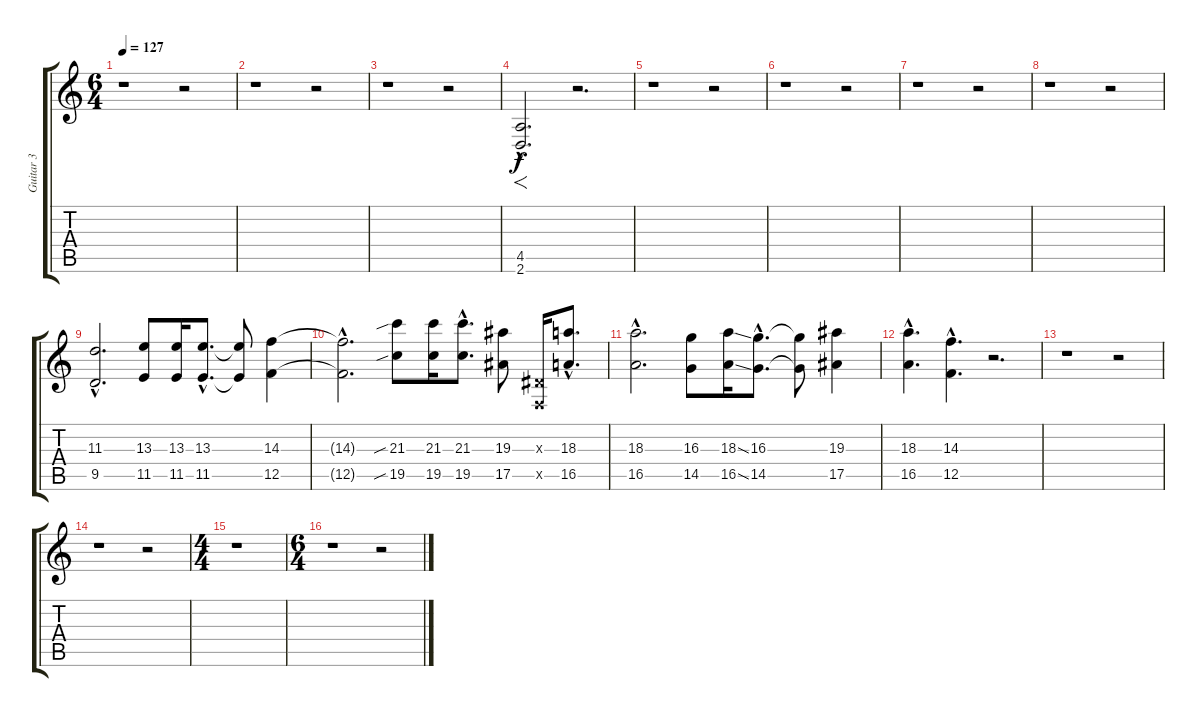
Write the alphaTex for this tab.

\track ("Guitar 3" "Guitar 3") {instrument distortionguitar}
\staff {score tabs}
\tuning (C4 G3 Eb3 Bb2 F2 C2) {hide}
\ts (6 4)
\tempo 127
\clef g2
\ks c
r.1{dy f instrument distortionguitar} r.2 |
r.1 r.2 |
r.1 r.2 |
(4.5{hac} 2.6{hac}).2{f d} r.2{d} |
\section ("" "")
r.1 r.2 |
r.1 r.2 |
r.1 r.2 |
r.1 r.2 |
(11.3{hac} 9.5{hac}).2{d} (13.3 11.5).8 (13.3 11.5).16 (13.3{hac} 11.5{hac}).8{d} (13.3{t} 11.5{t}).8 (14.3 12.5).4 |
(14.3{hac t} 12.5{hac t}).2{d} (21.3{sib} 19.5{sib}).8 (21.3 19.5).16 (21.3{hac} 19.5{hac}).8{d} (19.3 17.5).8 (0.3{x} 0.5{x}).16 (18.3{hac} 16.5{hac}).8{d} |
(18.3{hac} 16.5{hac}).2{d} (16.3 14.5).8 (18.3{ss} 16.5{ss}).16 (16.3{hac} 14.5{hac}).8{d} (16.3{t} 14.5{t}).8 (19.3 17.5).4 |
(18.3{hac} 16.5{hac}).4{d} (14.3{hac} 12.5{hac}).4{d} r.2{d} |
\section ("" "")
r.1 r.2 |
r.1 r.2 |
\ts (4 4)
r.1 |
\ts (6 4)
r.1 r.2
